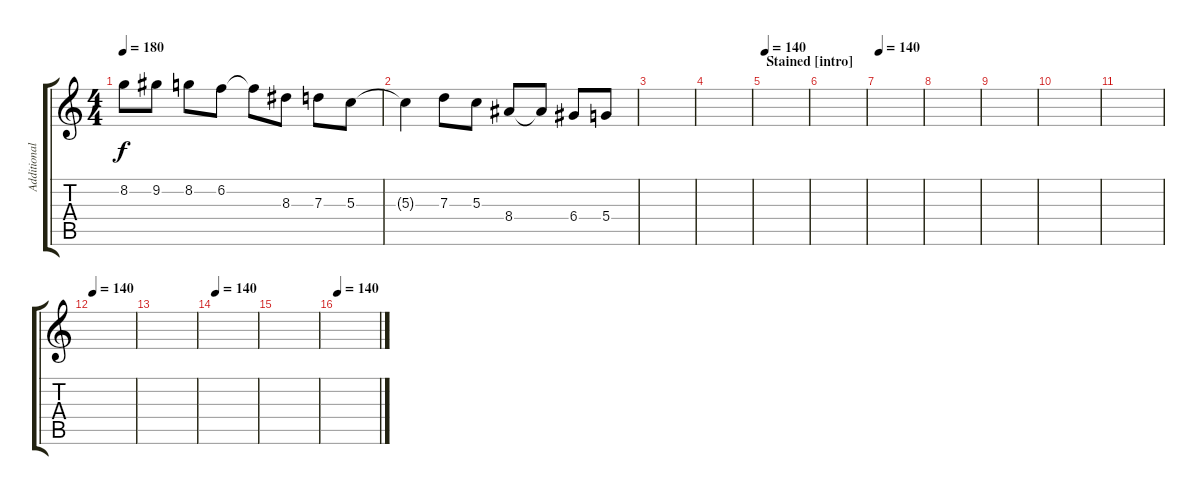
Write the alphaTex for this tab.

\track ("Additional Guitar/Keyboard" "Additional") {instrument distortionguitar}
\staff {score tabs}
\tuning (E4 B3 G3 D3 A2 D2) {hide}
\ts (4 4)
\tempo 180
\clef g2
\ks c
8.2.8{dy f} 9.2.8 8.2.8 6.2.8 6.2{t}.8 8.3.8 7.3.8 5.3.8 |
5.3{t}.4 7.3.8 5.3.8 8.4.8 8.4{t}.8 6.4.8 5.4.8 |
|
|
\section ("" "Stained [intro]")
\tempo 140
|
|
\tempo 140
|
|
|
|
|
\tempo 140
|
|
\tempo 140
|
|
\tempo 140
